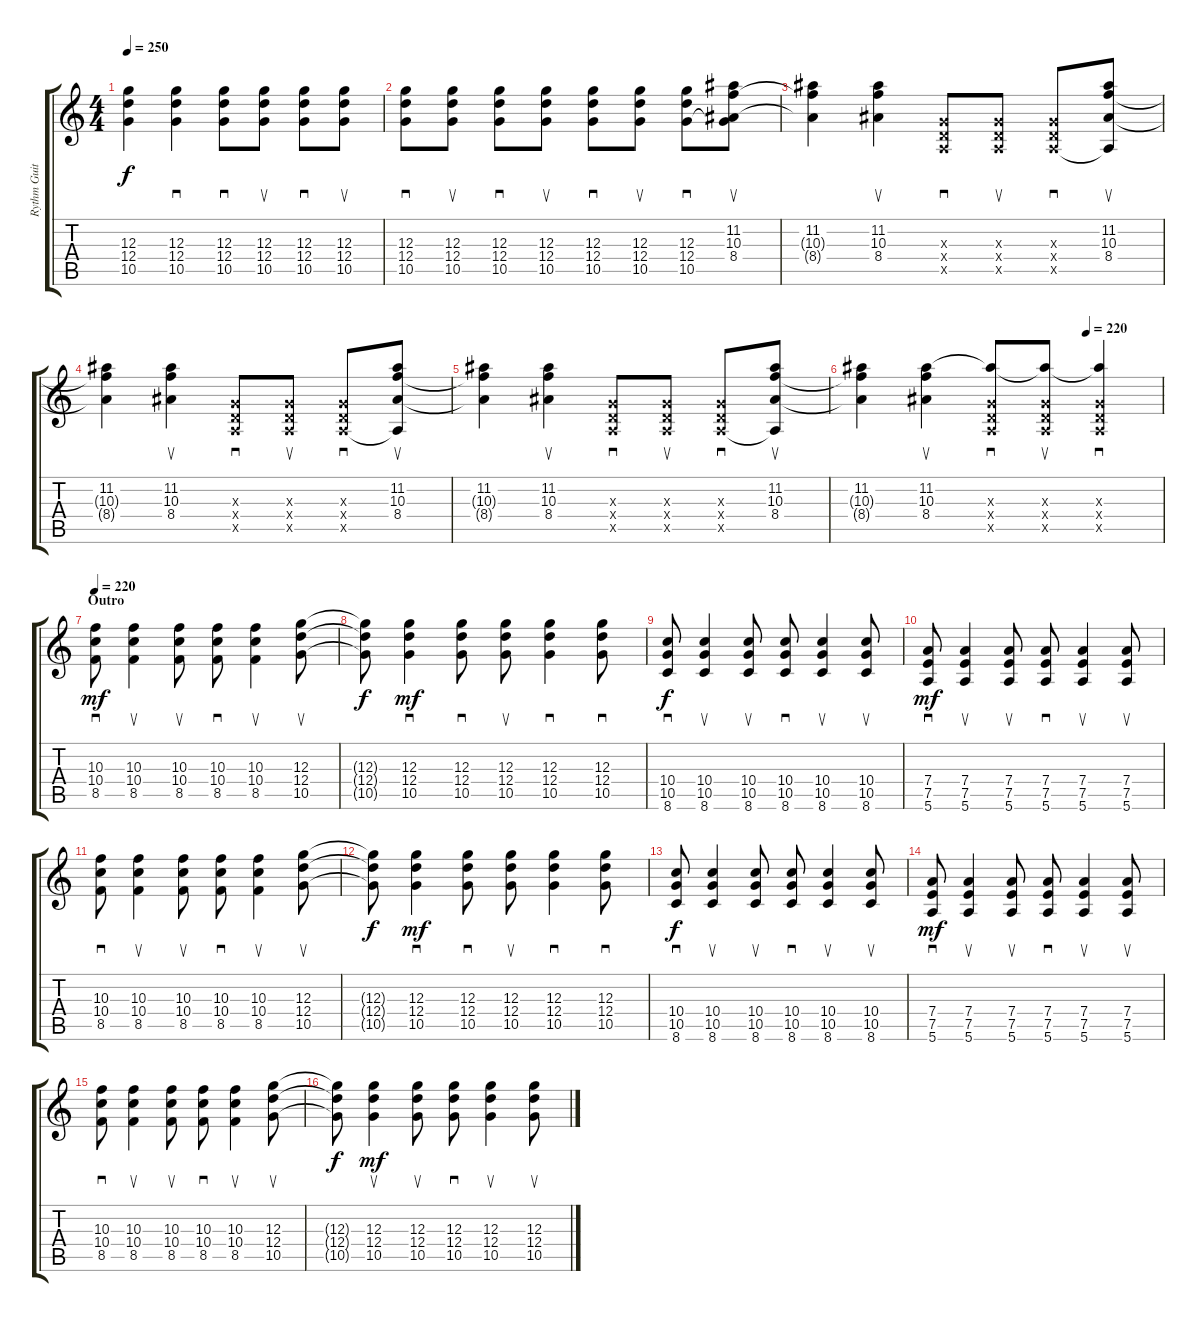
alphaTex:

\track ("Rythm Guitar" "Rythm Guit") {instrument distortionguitar}
\staff {score tabs}
\tuning (E4 B3 G3 D3 A2 E2) {hide}
\ts (4 4)
\tempo 250
\clef g2
\ks c
(12.3{t} 12.4{t} 10.5{t}).4{dy f} (12.3 12.4 10.5).4{sd} (12.3 12.4 10.5).8{sd} (12.3 12.4 10.5).8{su} (12.3 12.4 10.5).8{sd} (12.3 12.4 10.5).8{su} |
(12.3 12.4 10.5).8{sd} (12.3 12.4 10.5).8{su} (12.3 12.4 10.5).8{sd} (12.3 12.4 10.5).8{su} (12.3 12.4 10.5).8{sd} (12.3 12.4 10.5).8{su} (12.3 12.4 10.5).8{sd} (11.2 10.3 8.4 10.5{t}).8{su} |
(11.2 10.3{t} 8.4{t}).4 (11.2 10.3 8.4).4{su} (0.3{x} 0.4{x} 0.5{x}).8{sd} (0.3{x} 0.4{x} 0.5{x}).8{su} (0.3{x} 0.4{x} 0.5{x}).8{sd} (11.2 10.3 8.4 0.5{t}).8{su} |
(11.2 10.3{t} 8.4{t}).4 (11.2 10.3 8.4).4{su} (0.3{x} 0.4{x} 0.5{x}).8{sd} (0.3{x} 0.4{x} 0.5{x}).8{su} (0.3{x} 0.4{x} 0.5{x}).8{sd} (11.2 10.3 8.4 0.5{t}).8{su} |
(11.2 10.3{t} 8.4{t}).4 (11.2 10.3 8.4).4{su} (0.3{x} 0.4{x} 0.5{x}).8{sd} (0.3{x} 0.4{x} 0.5{x}).8{su} (0.3{x} 0.4{x} 0.5{x}).8{sd} (11.2 10.3 8.4 0.5{t}).8{su} |
\tempo (220 0.75)
(11.2 10.3{t} 8.4{t}).4 (11.2 10.3 8.4).4{su} (11.2{t} 0.3{x} 0.4{x} 0.5{x}).8{sd} (11.2{t} 0.3{x} 0.4{x} 0.5{x}).8{su} (11.2{t} 0.3{x} 0.4{x} 0.5{x}).4{sd} |
\section ("" "Outro")
\tempo 220
(10.3 10.4 8.5).8{sd dy mf} (10.3 10.4 8.5).4{su} (10.3 10.4 8.5).8{su} (10.3 10.4 8.5).8{sd} (10.3 10.4 8.5).4{su} (12.3 12.4 10.5).8{su} |
(12.3{t} 12.4{t} 10.5{t}).8{dy f} (12.3 12.4 10.5).4{sd dy mf} (12.3 12.4 10.5).8{sd} (12.3 12.4 10.5).8{su} (12.3 12.4 10.5).4{sd} (12.3 12.4 10.5).8{sd} |
(10.4 10.5 8.6).8{sd dy f} (10.4 10.5 8.6).4{su} (10.4 10.5 8.6).8{su} (10.4 10.5 8.6).8{sd} (10.4 10.5 8.6).4{su} (10.4 10.5 8.6).8{su} |
(7.4 7.5 5.6).8{sd dy mf} (7.4 7.5 5.6).4{su} (7.4 7.5 5.6).8{su} (7.4 7.5 5.6).8{sd} (7.4 7.5 5.6).4{su} (7.4 7.5 5.6).8{su} |
(10.3 10.4 8.5).8{sd} (10.3 10.4 8.5).4{su} (10.3 10.4 8.5).8{su} (10.3 10.4 8.5).8{sd} (10.3 10.4 8.5).4{su} (12.3 12.4 10.5).8{su} |
(12.3{t} 12.4{t} 10.5{t}).8{dy f} (12.3 12.4 10.5).4{sd dy mf} (12.3 12.4 10.5).8{sd} (12.3 12.4 10.5).8{su} (12.3 12.4 10.5).4{sd} (12.3 12.4 10.5).8{sd} |
(10.4 10.5 8.6).8{sd dy f} (10.4 10.5 8.6).4{su} (10.4 10.5 8.6).8{su} (10.4 10.5 8.6).8{sd} (10.4 10.5 8.6).4{su} (10.4 10.5 8.6).8{su} |
(7.4 7.5 5.6).8{sd dy mf} (7.4 7.5 5.6).4{su} (7.4 7.5 5.6).8{su} (7.4 7.5 5.6).8{sd} (7.4 7.5 5.6).4{su} (7.4 7.5 5.6).8{su} |
(10.3 10.4 8.5).8{sd} (10.3 10.4 8.5).4{su} (10.3 10.4 8.5).8{su} (10.3 10.4 8.5).8{sd} (10.3 10.4 8.5).4{su} (12.3 12.4 10.5).8{su} |
(12.3{t} 12.4{t} 10.5{t}).8{dy f} (12.3 12.4 10.5).4{su dy mf} (12.3 12.4 10.5).8{su} (12.3 12.4 10.5).8{sd} (12.3 12.4 10.5).4{su} (12.3 12.4 10.5).8{su}
